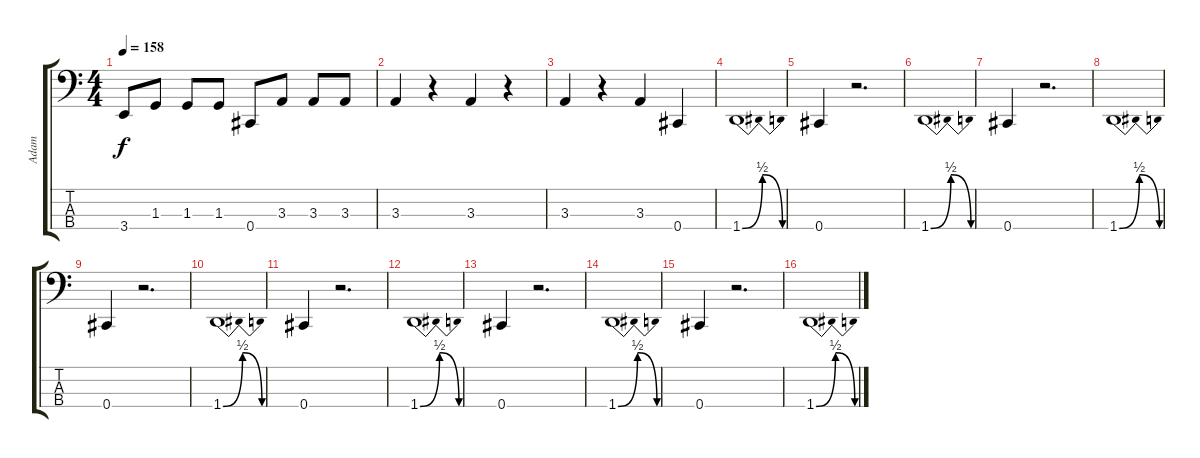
\track ("Adam" "Adam") {instrument slapbass2}
\staff {score tabs}
\tuning (E2 B1 Gb1 Db1) {hide}
\ts (4 4)
\tempo 158
\clef f4
\ks c
3.4{t}.8{dy f} 1.3.8 1.3.8 1.3.8 0.4.8 3.3.8 3.3.8 3.3.8 |
3.3.4 r.4 3.3.4 r.4 |
3.3.4 r.4 3.3.4 0.4.4 |
1.4{be (bendrelease 0 0 30 2 30 2 60 0)}.1 |
0.4.4 r.2{d} |
1.4{be (bendrelease 0 0 30 2 30 2 60 0)}.1 |
0.4.4 r.2{d} |
1.4{be (bendrelease 0 0 30 2 30 2 60 0)}.1 |
0.4.4 r.2{d} |
1.4{be (bendrelease 0 0 30 2 30 2 60 0)}.1 |
0.4.4 r.2{d} |
1.4{be (bendrelease 0 0 30 2 30 2 60 0)}.1 |
0.4.4 r.2{d} |
1.4{be (bendrelease 0 0 30 2 30 2 60 0)}.1 |
0.4.4 r.2{d} |
1.4{be (bendrelease 0 0 30 2 30 2 60 0)}.1
